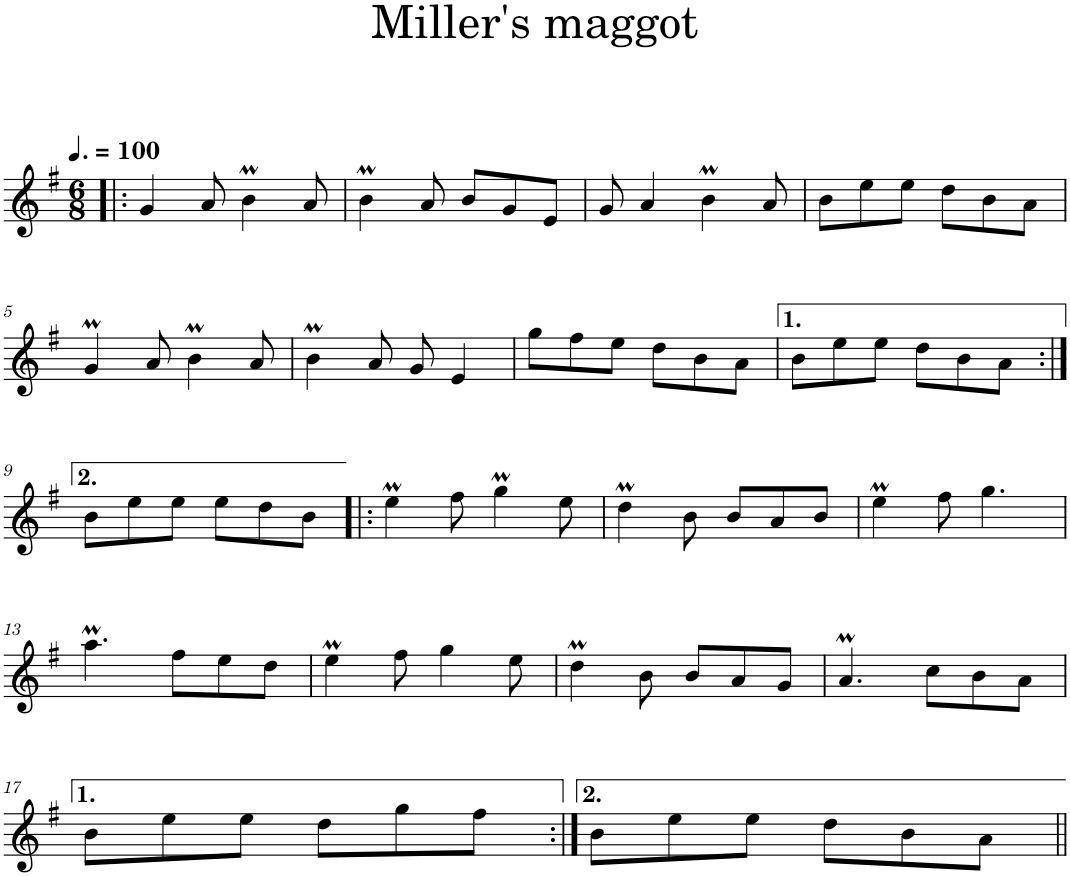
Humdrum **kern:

**kern
*part1
*staff1
*I"Flute
*I'Fl.
*clefG2
*k[f#]
*M6/8
*MM150
=1!|:
4g/
8a/
4bm\
8a/
=2
4bm\
8a/
8b/L
8g/
8e/J
=3
8g/
4a/
4bm\
8a/
=4
8b\L
8ee\
8ee\J
8dd\L
8b\
8a\J
!!LO:LB:g=z
=5
4gM/
8a/
4bm\
8a/
=6
4bm\
8a/
8g/
4e/
=7
8gg\L
8ff#\
8ee\J
8dd\L
8b\
8a\J
=8
8b\L
8ee\
8ee\J
8dd\L
8b\
8a\J
!!LO:LB:g=z
=9:|!
8b\L
8ee\
8ee\J
8ee\L
8dd\
8b\J
=10!|:
4eeM\
8ff#\
4ggM\
8ee\
=11
4ddM\
8b\
8b/L
8a/
8b/J
=12
4eeM\
8ff#\
4.gg\
!!LO:LB:g=z
=13
4.aaM\
8ff#\L
8ee\
8dd\J
=14
4eeM\
8ff#\
4gg\
8ee\
=15
4ddM\
8b\
8b/L
8a/
8g/J
=16
4.aM/
8cc\L
8b\
8a\J
!!LO:LB:g=z
=17
8b\L
8ee\
8ee\J
8dd\L
8gg\
8ff#\J
=18:|!
8b\L
8ee\
8ee\J
8dd\L
8b\
8a\J
=||
*-
